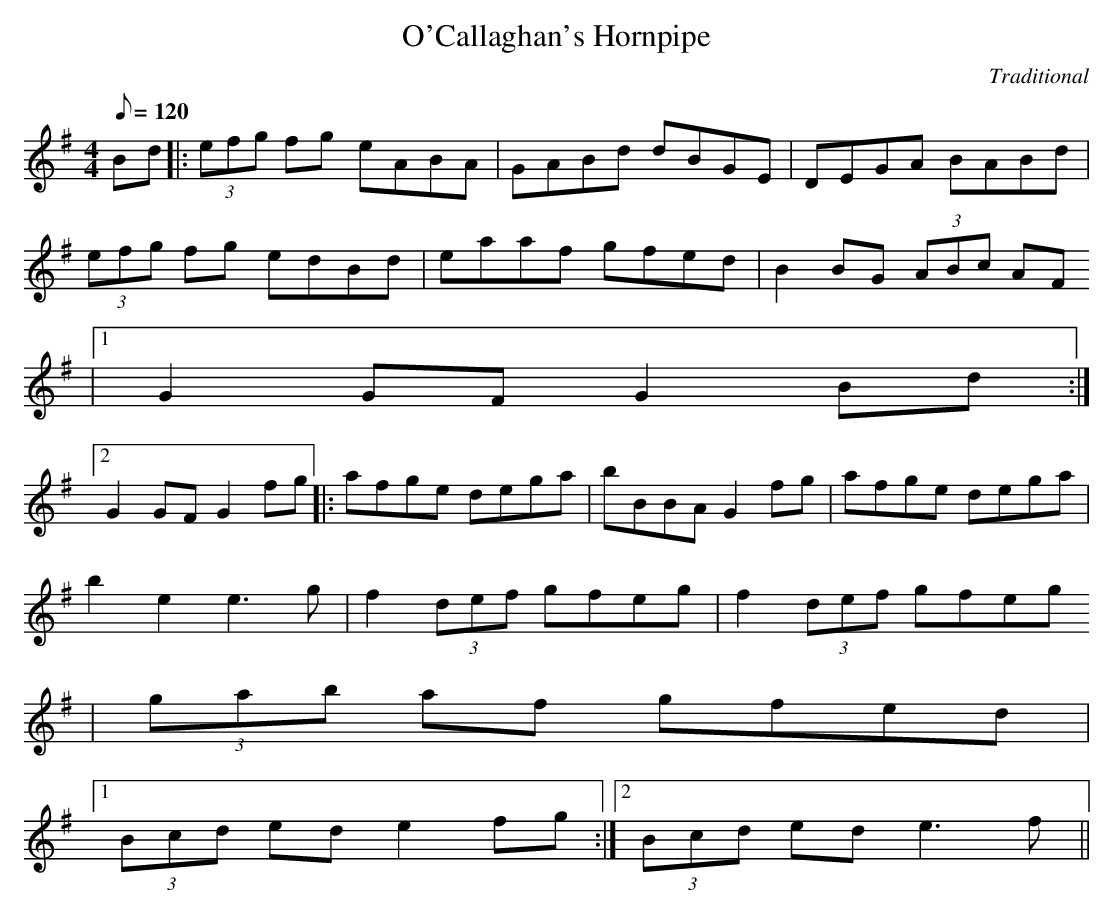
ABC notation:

X:1
T:O'Callaghan's Hornpipe
M:4/4
L:1/8
Q:120     %Tempo
C:Traditional
K:G
Bd |:(3efg fg eABA |GABd dBGE |DEGA BABd |
(3efg fg edBd |eaaf gfed |B2 BG (3ABc AF
 |1G2 GF G2 Bd :|2
G2 GF G2 fg |:afge dega |bBBA G2 fg |afge dega |
b2 e2 e3 g |f2 (3def gfeg |f2 (3def gfeg
 |(3gab af gfed |1
(3Bcd ed e2 fg :|2(3Bcd ed e3 f ||
